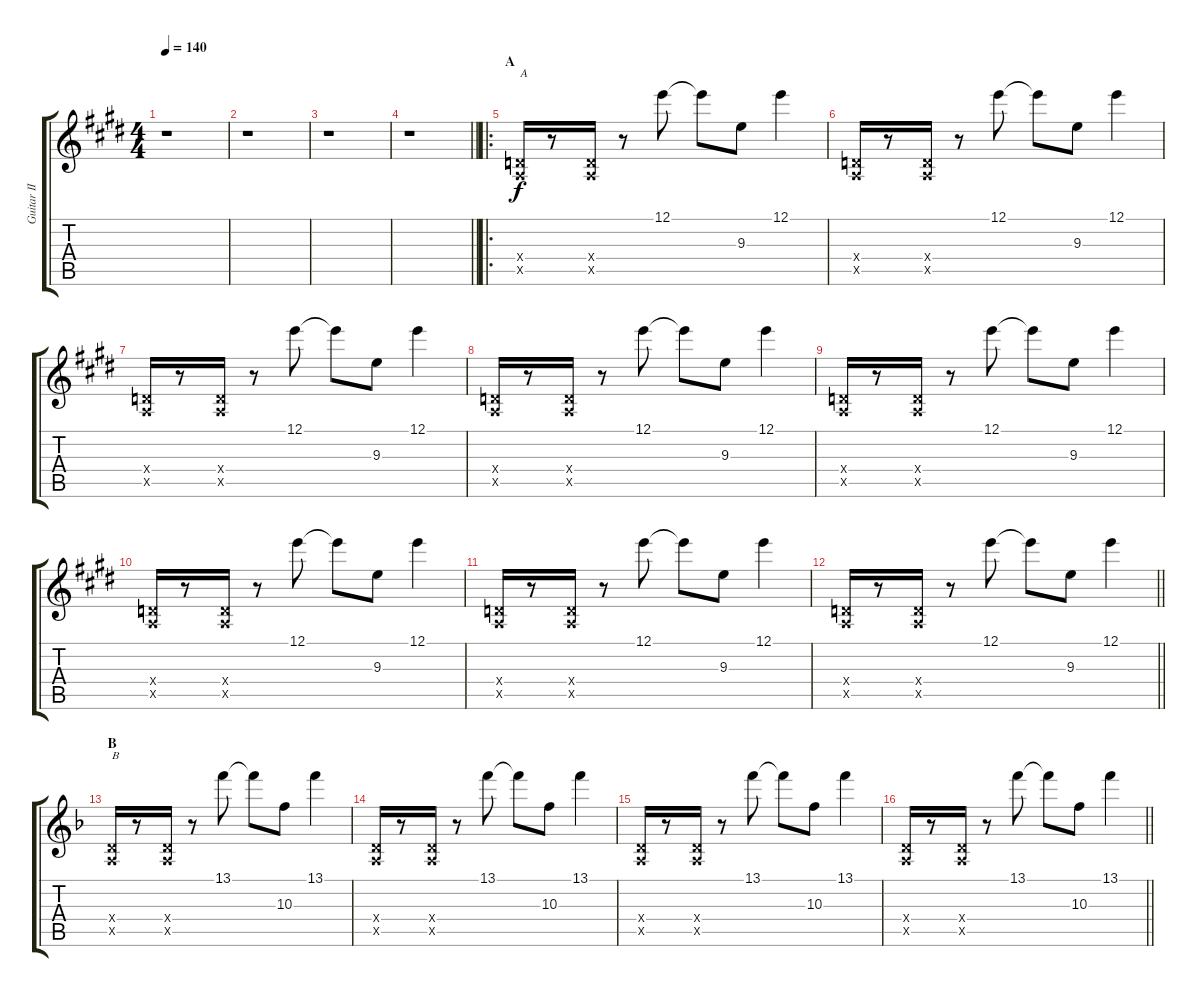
\track ("Guitar II" "Guitar II") {instrument overdrivenguitar}
\staff {score tabs}
\tuning (E4 B3 G3 D3 A2 E2) {hide}
\ts (4 4)
\tempo 140
\clef g2
\ks e
r.1{dy f} |
r.1 |
r.1 |
\barLineRight lightlight
r.1 |
\ro
\section ("" "A")
(0.4{x} 0.5{x}).16{txt "A"} r.8 (0.4{x} 0.5{x}).16 r.8 12.1.8 12.1{t}.8 9.3.8 12.1.4 |
(0.4{x} 0.5{x}).16 r.8 (0.4{x} 0.5{x}).16 r.8 12.1.8 12.1{t}.8 9.3.8 12.1.4 |
(0.4{x} 0.5{x}).16 r.8 (0.4{x} 0.5{x}).16 r.8 12.1.8 12.1{t}.8 9.3.8 12.1.4 |
(0.4{x} 0.5{x}).16 r.8 (0.4{x} 0.5{x}).16 r.8 12.1.8 12.1{t}.8 9.3.8 12.1.4 |
(0.4{x} 0.5{x}).16 r.8 (0.4{x} 0.5{x}).16 r.8 12.1.8 12.1{t}.8 9.3.8 12.1.4 |
(0.4{x} 0.5{x}).16 r.8 (0.4{x} 0.5{x}).16 r.8 12.1.8 12.1{t}.8 9.3.8 12.1.4 |
(0.4{x} 0.5{x}).16 r.8 (0.4{x} 0.5{x}).16 r.8 12.1.8 12.1{t}.8 9.3.8 12.1.4 |
\barLineRight lightlight
(0.4{x} 0.5{x}).16 r.8 (0.4{x} 0.5{x}).16 r.8 12.1.8 12.1{t}.8 9.3.8 12.1.4 |
\section ("" "B")
\ks f
(0.4{x} 0.5{x}).16{txt "B"} r.8 (0.4{x} 0.5{x}).16 r.8 13.1.8 13.1{t}.8 10.3.8 13.1.4 |
(0.4{x} 0.5{x}).16 r.8 (0.4{x} 0.5{x}).16 r.8 13.1.8 13.1{t}.8 10.3.8 13.1.4 |
(0.4{x} 0.5{x}).16 r.8 (0.4{x} 0.5{x}).16 r.8 13.1.8 13.1{t}.8 10.3.8 13.1.4 |
\barLineRight lightlight
(0.4{x} 0.5{x}).16 r.8 (0.4{x} 0.5{x}).16 r.8 13.1.8 13.1{t}.8 10.3.8 13.1.4
